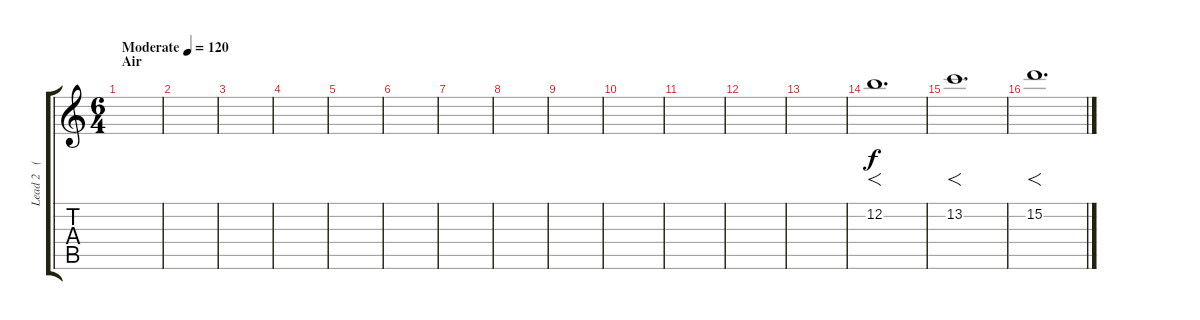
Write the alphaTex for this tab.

\track ("Lead 2   (Red)" "Lead 2   (") {instrument distortionguitar}
\staff {score tabs}
\tuning (E4 B3 G3 D3 A2 E2) {hide}
\ts (6 4)
\section ("" "Air")
\tempo (120 "Moderate")
\clef g2
\ks c
|
|
|
|
|
|
|
|
|
|
|
|
|
12.2.1{f d} |
13.2.1{f d} |
15.2.1{f d}
